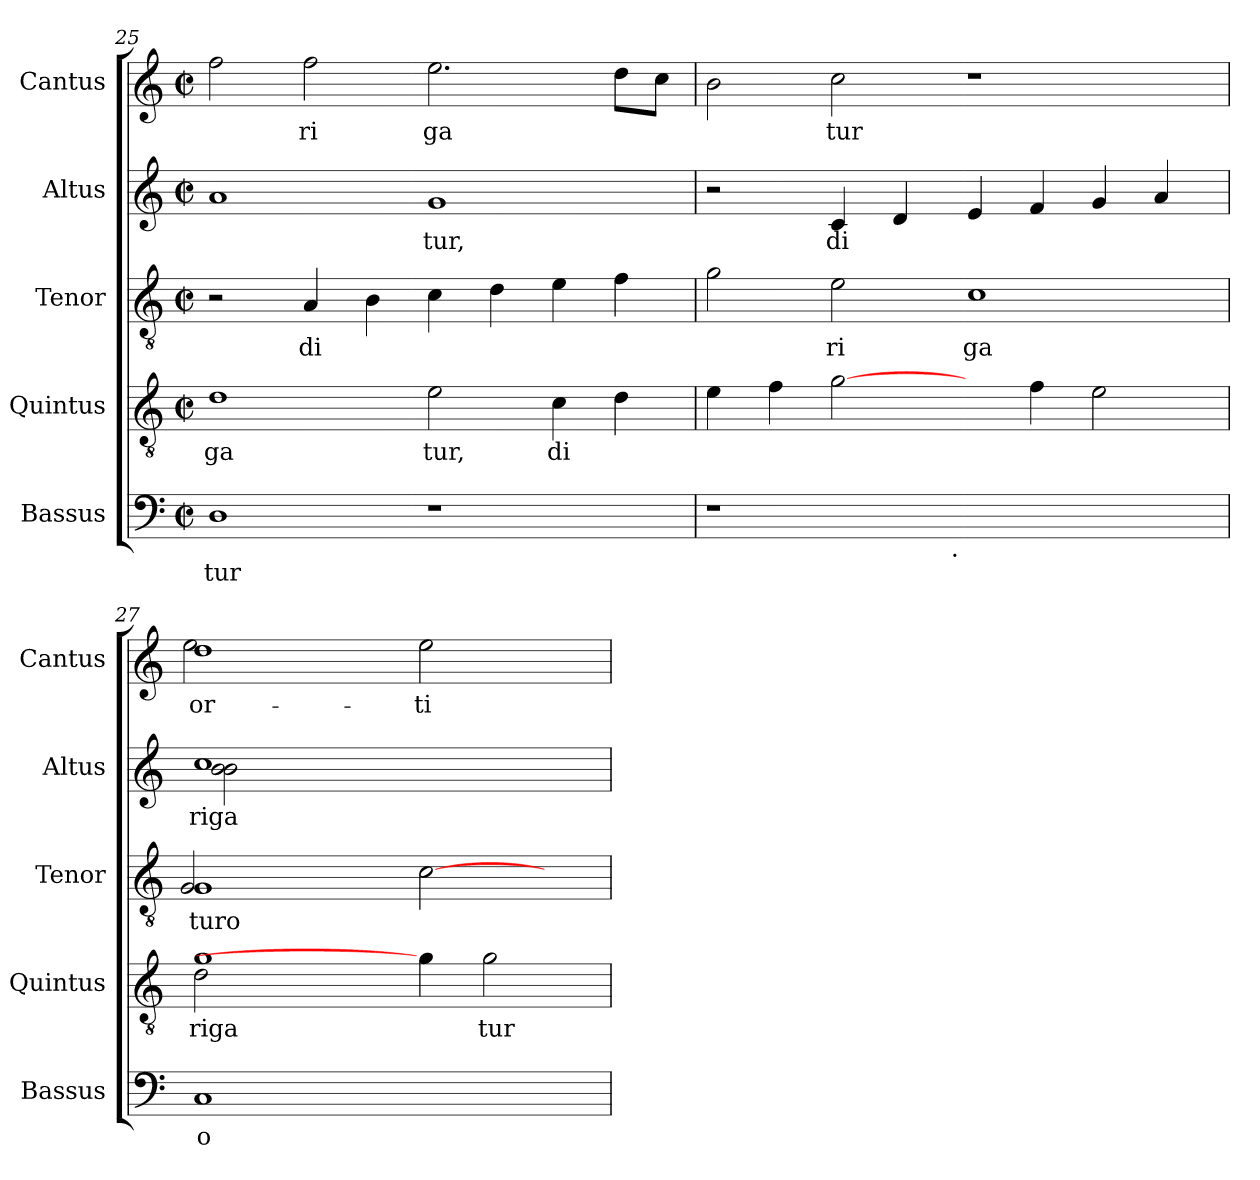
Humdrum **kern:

**kern	**text	**kern	**text	**kern	**text	**kern	**text	**kern	**text
*part5	*part5	*part4	*part4	*part3	*part3	*part2	*part2	*part1	*part1
*staff5	*staff5	*staff4	*staff4	*staff3	*staff3	*staff2	*staff2	*staff1	*staff1
*I"Bassus	*	*I"Quintus	*	*I"Tenor	*	*I"Altus	*	*I"Cantus	*
*I'Bassus	*	*I'Quintus	*	*I'Tenor	*	*I'Altus	*	*I'Cantus	*
*clefF4	*	*clefGv2	*	*clefGv2	*	*clefG2	*	*clefG2	*
*k[]	*	*k[]	*	*k[]	*	*k[]	*	*k[]	*
*C:	*	*C:	*	*C:	*	*C:	*	*C:	*
*M2/2	*	*M2/2	*	*M2/2	*	*M2/2	*	*M2/2	*
*met(c|)	*	*met(c|)	*	*met(c|)	*	*met(c|)	*	*met(c|)	*
=25	=25	=25	=25	=25	=25	=25	=25	=25	=25
!	!LO:LY:b:cj	!	!LO:LY:b:cj	!	!	!	!LO:LY:b:cj	!	!LO:LY:b:cj
1D	tur	1d	ga	2r	.	1a	.	2ff\	.
!	!	!	!	!	!LO:LY:b:cj	!	!	!	!LO:LY:b:cj
.	.	.	.	4A/	di	.	.	2ff\	ri
!	!	!	!	!	!LO:LY:b:cj	!	!	!	!
.	.	.	.	4B\	.	.	.	.	.
!	!	!	!LO:LY:b:cj	!	!LO:LY:b:cj	!	!LO:LY:b:cj	!	!LO:LY:b:cj
1r	.	2e\	tur,	4c\	.	1g	tur,	2.ee\	ga
!	!	!	!	!	!LO:LY:b:cj	!	!	!	!
.	.	.	.	4d\	.	.	.	.	.
!	!	!	!LO:LY:b:cj	!	!LO:LY:b:cj	!	!	!	!
.	.	4c\	di	4e\	.	.	.	.	.
!	!	!	!LO:LY:b:cj	!	!LO:LY:b:cj	!	!	!	!LO:LY:b:cj
.	.	4d\	.	4f\	.	.	.	8dd\L	.
!	!	!	!	!	!	!	!	!	!LO:LY:b:cj
.	.	.	.	.	.	.	.	8cc\J	.
!!LO:LB:g=z
=26	=26	=26	=26	=26	=26	=26	=26	=26	=26
!	!	!	!LO:LY:b:cj	!	!LO:LY:b:cj	!	!	!	!LO:LY:b:cj
*^	*	*	*	*	*	*	*	*	*
1r	2ryy	.	4e\	.	2g\	.	2r	.	2b\	.
!	!	!	!	!LO:LY:b:cj	!	!	!	!	!	!
.	.	.	4f\	.	.	.	.	.	.	.
!	!	!	!	!LO:LY:b:cj	!	!LO:LY:b:cj	!	!LO:LY:b:cj	!	!LO:LY:b:cj
.	4...ryy	.	[2g\	.	2e\	ri	4c/	di	2cc\	tur
!	!	!	!	!	!	!	!	!LO:LY:b:cj	!	!
.	.	.	.	.	.	.	4d/	.	.	.
!	!LO:TX:b:t=.	!	!	!	!	!	!	!	!	!
.	1ryy	.	.	.	.	.	.	.	.	.
!	!	!	!	!	!	!LO:LY:b:cj	!	!LO:LY:b:cj	!	!
1ryy	.	.	4ryy	.	1c	ga	4e/	.	1r	.
!	!	!	!	!LO:LY:b:cj	!	!	!	!LO:LY:b:cj	!	!
.	.	.	4f\	.	.	.	4f/	.	.	.
!	!	!	!	!LO:LY:b:cj	!	!	!	!LO:LY:b:cj	!	!
.	.	.	2e\	.	.	.	4g/	.	.	.
!	!	!	!	!	!	!	!	!LO:LY:b:cj	!	!
.	.	.	.	.	.	.	4a/	.	.	.
.	32ryy	.	.	.	.	.	.	.	.	.
=27	=27	=27	=27	=27	=27	=27	=27	=27	=27	=27
!	!	!LO:LY:b:cj	!	!LO:LY:b:cj	!	!LO:LY:b:cj	!	!LO:LY:b:cj	!	!LO:LY:b:cj
*v	*v	*	*^	*	*^	*	*^	*	*^	*
1C	o	1g	2d\	riga	1G	2G/	turo	1cc	2b\ 2b\	riga	1dd	2ee\	or-
.	.	.	1ryy	.	.	4ryy	.	.	2.ryy	.	.	4ryy	.
.	.	.	.	.	.	1ryy	.	.	.	.	.	1ryy	.
!	!	!	!	!	!	!	!LO:LY:b:cj	!	!	!	!	!	!LO:LY:b:cj
2.ryy	.	4g\]	.	.	[>2c\	.	.	2.ryy	.	.	2ee\	.	-ti-
!	!	!	!	!LO:LY:b:cj	!	!	!	!	!	!	!	!	!
.	.	2g\	.	tur	.	.	.	.	2ryy	.	.	.	.
.	.	.	4ryy	.	4ryy	.	.	.	.	.	4ryy	.	.
*	*	*v	*v	*	*	*	*	*v	*v	*	*v	*v	*
*	*	*	*	*v	*v	*	*	*	*	*
=	=	=	=	=	=	=	=	=	=
*-	*-	*-	*-	*-	*-	*-	*-	*-	*-
